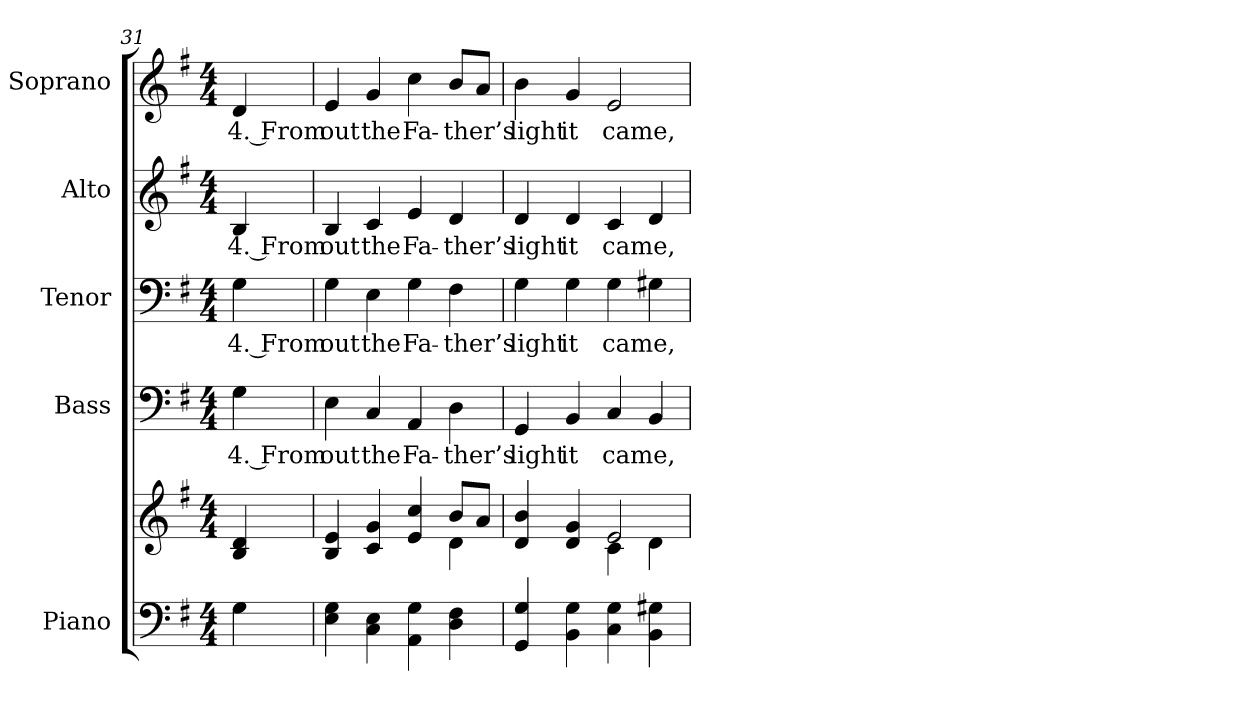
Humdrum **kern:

**kern	**kern	**kern	**text	**kern	**text	**kern	**text	**kern	**text
*part5	*part5	*part4	*part4	*part3	*part3	*part2	*part2	*part1	*part1
*staff6	*staff5	*staff4	*staff4	*staff3	*staff3	*staff2	*staff2	*staff1	*staff1
*I"Piano	*	*I"Bass	*	*I"Tenor	*	*I"Alto	*	*I"Soprano	*
*I'Pno.	*	*I'B.	*	*I'T.	*	*I'A.	*	*I'S.	*
*clefF4	*clefG2	*clefF4	*	*clefF4	*	*clefG2	*	*clefG2	*
*k[f#]	*k[f#]	*k[f#]	*	*k[f#]	*	*k[f#]	*	*k[f#]	*
*G:	*G:	*G:	*	*G:	*	*G:	*	*G:	*
*M4/4	*M4/4	*M4/4	*	*M4/4	*	*M4/4	*	*M4/4	*
=31	=31	=31	=31	=31	=31	=31	=31	=31	=31
!	!	!	!LO:LY:b:color=#000000	!	!	!	!	!	!
!	!	!	!	!	!LO:LY:b:color=#000000	!	!	!	!
!	!	!	!	!	!	!	!LO:LY:b:color=#000000	!	!
!	!	!	!	!	!	!	!	!	!LO:LY:b:color=#000000
4Gi\	4Bi/ 4di	4Gi\	4. From	4Gi\	4. From	4Bi/	4. From	4di/	4. From
!!LO:PB:g=z
=32	=32	=32	=32	=32	=32	=32	=32	=32	=32
*	*^	*	*	*	*	*	*	*	*
!	!	!	!	!LO:LY:b:color=#000000	!	!	!	!	!	!
!	!	!	!	!	!	!LO:LY:b:color=#000000	!	!	!	!
!	!	!	!	!	!	!	!	!LO:LY:b:color=#000000	!	!
!	!	!	!	!	!	!	!	!	!	!LO:LY:b:color=#000000
4Ei\ 4Gi	4Bi/ 4ei	2ryy	4Ei\	out	4Gi\	out	4Bi/	out	4ei/	out
!	!	!	!	!LO:LY:b:color=#000000	!	!	!	!	!	!
!	!	!	!	!	!	!LO:LY:b:color=#000000	!	!	!	!
!	!	!	!	!	!	!	!	!LO:LY:b:color=#000000	!	!
!	!	!	!	!	!	!	!	!	!	!LO:LY:b:color=#000000
4Ci\ 4Ei	4ci/ 4gi	.	4Ci/	the	4Ei\	the	4ci/	the	4gi/	the
!	!	!	!	!LO:LY:b:color=#000000	!	!	!	!	!	!
!	!	!	!	!	!	!LO:LY:b:color=#000000	!	!	!	!
!	!	!	!	!	!	!	!	!LO:LY:b:color=#000000	!	!
!	!	!	!	!	!	!	!	!	!	!LO:LY:b:color=#000000
4AAi\ 4Gi	4ei/ 4cci	4ryy	4AAi/	Fa-	4Gi\	Fa-	4ei/	Fa-	4cci\	Fa-
!	!	!	!	!LO:LY:b:color=#000000	!	!	!	!	!	!
!	!	!	!	!	!	!LO:LY:b:color=#000000	!	!	!	!
!	!	!	!	!	!	!	!	!LO:LY:b:color=#000000	!	!
!	!	!	!	!	!	!	!	!	!	!LO:LY:b:color=#000000
4Di\ 4F#i	8bi/L	4di\	4Di\	-ther’s	4F#i\	-ther’s	4di/	-ther’s	8bi/L	-ther’s
.	8ai/J	.	.	.	.	.	.	.	8ai/J	.
=33	=33	=33	=33	=33	=33	=33	=33	=33	=33	=33
!	!	!	!	!LO:LY:b:color=#000000	!	!	!	!	!	!
!	!	!	!	!	!	!LO:LY:b:color=#000000	!	!	!	!
!	!	!	!	!	!	!	!	!LO:LY:b:color=#000000	!	!
!	!	!	!	!	!	!	!	!	!	!LO:LY:b:color=#000000
4GGi/ 4Gi	4di/ 4bi	2ryy	4GGi/	light	4Gi\	light	4di/	light	4bi\	light
!	!	!	!	!LO:LY:b:color=#000000	!	!	!	!	!	!
!	!	!	!	!	!	!LO:LY:b:color=#000000	!	!	!	!
!	!	!	!	!	!	!	!	!LO:LY:b:color=#000000	!	!
!	!	!	!	!	!	!	!	!	!	!LO:LY:b:color=#000000
4BBi\ 4Gi	4di/ 4gi	.	4BBi/	it	4Gi\	it	4di/	it	4gi/	it
!	!	!	!	!LO:LY:b:color=#000000	!	!	!	!	!	!
!	!	!	!	!	!	!LO:LY:b:color=#000000	!	!	!	!
!	!	!	!	!	!	!	!	!LO:LY:b:color=#000000	!	!
!	!	!	!	!	!	!	!	!	!	!LO:LY:b:color=#000000
4Ci\ 4Gi	2ei/	4ci\	4Ci/	came,	4Gi\	came,	4ci/	came,	2ei/	came,
4BBi\ 4G#Xi	.	4di\	4BBi/	.	4G#Xi\	.	4di/	.	.	.
*	*v	*v	*	*	*	*	*	*	*	*
=	=	=	=	=	=	=	=	=	=
*-	*-	*-	*-	*-	*-	*-	*-	*-	*-
